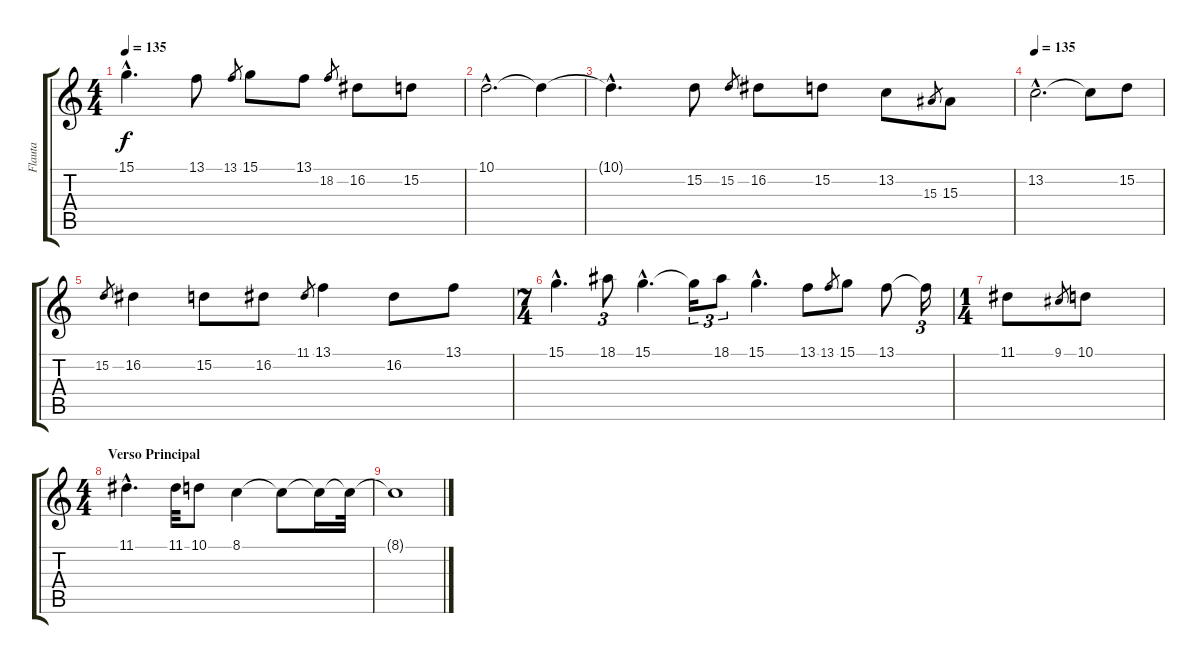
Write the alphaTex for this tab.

\track ("Flauta" "Flauta") {instrument flute}
\staff {score tabs}
\tuning (E4 B3 G3 D3 A2 E2) {hide}
\ts (4 4)
\tempo 135
\clef g2
\ks c
15.1{hac}.4{d dy f} 13.1.8 13.1.8{gr} 15.1.8 13.1.8 18.2.8{gr} 16.2.8 15.2.8 |
10.1{hac}.2{d} 10.1{t}.4 |
10.1{hac t}.4{d} 15.2.8 15.2.8{gr} 16.2.8 15.2.8 13.2.8 15.3.8{gr} 15.3.8 |
\tempo 135
13.2{hac}.2{d} 13.2{t}.8 15.2.8 |
15.2.8{gr} 16.2.4 15.2.8 16.2.8 11.1.8{gr} 13.1.4 16.2.8 13.1.8 |
\ts (7 4)
15.1{hac}.4{d} 18.1.8{tu (3 2)} 15.1{hac}.4{d} 15.1{t}.16{tu (3 2)} 18.1.8{tu (3 2)} 15.1{hac}.4{d} 13.1.8 13.1.8{gr} 15.1.8 13.1.8 13.1{t}.16{tu (3 2)} |
\ts (1 4)
11.1.8 9.1.8{gr} 10.1.8 |
\ts (4 4)
\section ("" "Verso Principal")
11.1{hac}.4{d} 11.1.32 10.1.8 8.1.4{volume 0} 8.1{t}.8 8.1{t}.16 8.1{t}.32 |
8.1{t}.1
